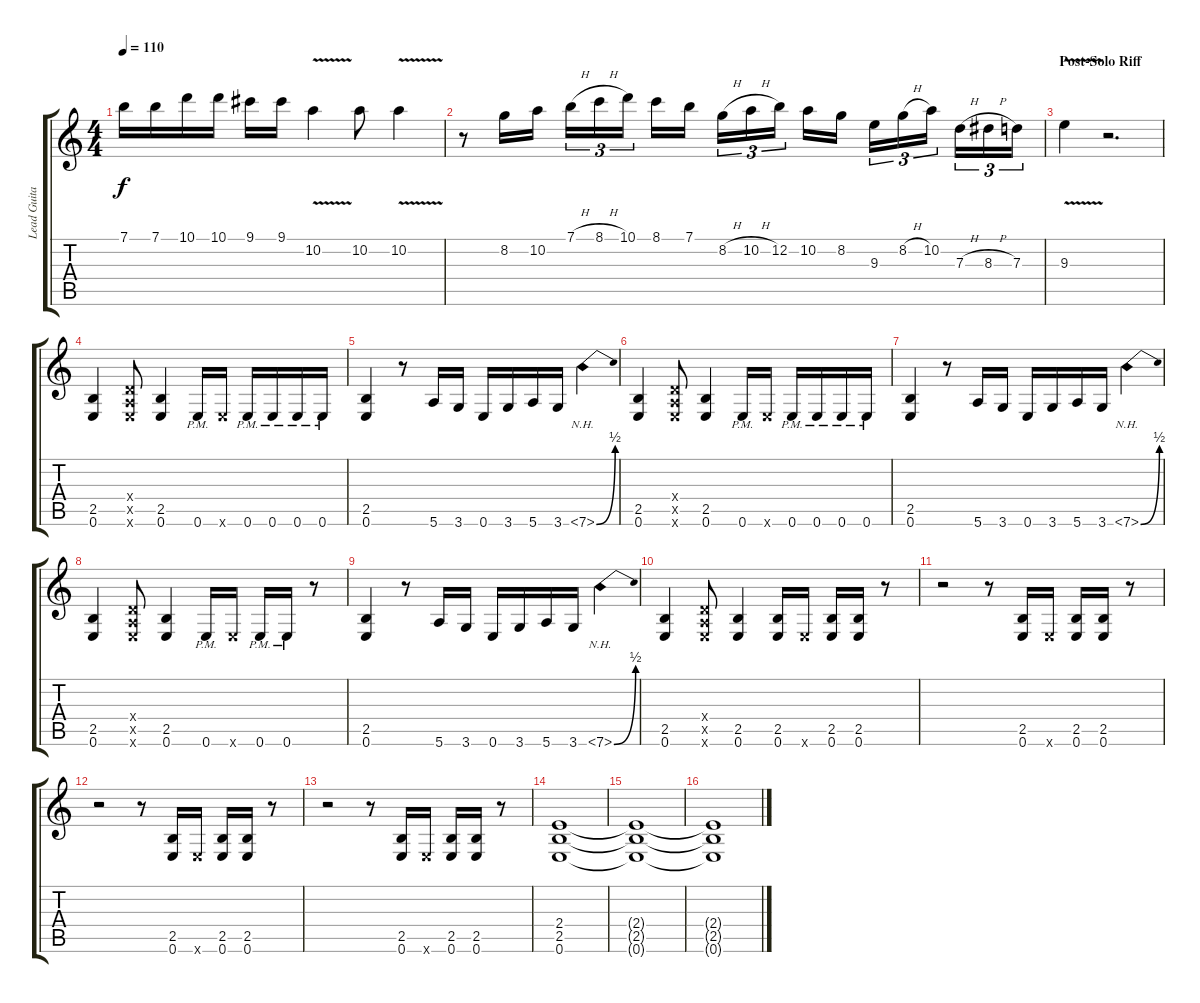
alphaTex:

\track ("Lead Guitar" "Lead Guita") {instrument distortionguitar}
\staff {score tabs}
\tuning (E4 B3 G3 D3 A2 E2) {hide}
\ts (4 4)
\tempo 110
\clef g2
\ks c
7.1.16{dy f} 7.1.16 10.1.16 10.1.16 9.1.16 9.1.16 10.2{v}.4 10.2.8 10.2{v}.4 |
r.8 8.2.16 10.2.16 7.1{h}.16{tu (3 2)} 8.1{h}.16{tu (3 2)} 10.1.16{tu (3 2)} 8.1.16 7.1.16 8.2{h}.16{tu (3 2)} 10.2{h}.16{tu (3 2)} 12.2.16{tu (3 2)} 10.2.16 8.2.16 9.3.16{tu (3 2)} 8.2{h}.16{tu (3 2)} 10.2.16{tu (3 2)} 7.3{h}.16{tu (3 2)} 8.3{h}.16{tu (3 2)} 7.3.16{tu (3 2)} |
\section ("" "Post-Solo Riff")
9.3{v}.4 r.2{d} |
(2.5 0.6).4 (0.4{x} 0.5{x} 0.6{x}).8 (2.5 0.6).4 0.6{pm}.16 0.6{x}.16 0.6{pm}.16 0.6{pm}.16 0.6{pm}.16 0.6{pm}.16 |
(2.5 0.6).4 r.8 5.6.16 3.6.16 0.6.16 3.6.16 5.6.16 3.6.16 7.6{be (bend 0 0 60 2) nh}.4 |
(2.5 0.6).4 (0.4{x} 0.5{x} 0.6{x}).8 (2.5 0.6).4 0.6{pm}.16 0.6{x}.16 0.6{pm}.16 0.6{pm}.16 0.6{pm}.16 0.6{pm}.16 |
(2.5 0.6).4 r.8 5.6.16 3.6.16 0.6.16 3.6.16 5.6.16 3.6.16 7.6{be (bend 0 0 60 2) nh}.4 |
(2.5 0.6).4 (0.4{x} 0.5{x} 0.6{x}).8 (2.5 0.6).4 0.6{pm}.16 0.6{x}.16 0.6{pm}.16 0.6{pm}.16 r.8 |
(2.5 0.6).4 r.8 5.6.16 3.6.16 0.6.16 3.6.16 5.6.16 3.6.16 7.6{be (bend 0 0 60 2) nh}.4 |
(2.5 0.6).4 (0.4{x} 0.5{x} 0.6{x}).8 (2.5 0.6).4 (2.5 0.6).16 0.6{x}.16 (2.5 0.6).16 (2.5 0.6).16 r.8 |
r.2 r.8 (2.5 0.6).16 0.6{x}.16 (2.5 0.6).16 (2.5 0.6).16 r.8 |
r.2 r.8 (2.5 0.6).16 0.6{x}.16 (2.5 0.6).16 (2.5 0.6).16 r.8 |
r.2 r.8 (2.5 0.6).16 0.6{x}.16 (2.5 0.6).16 (2.5 0.6).16 r.8 |
(2.4 2.5 0.6).1 |
(2.4{t} 2.5{t} 0.6{t}).1{volume 0} |
(2.4{t} 2.5{t} 0.6{t}).1
